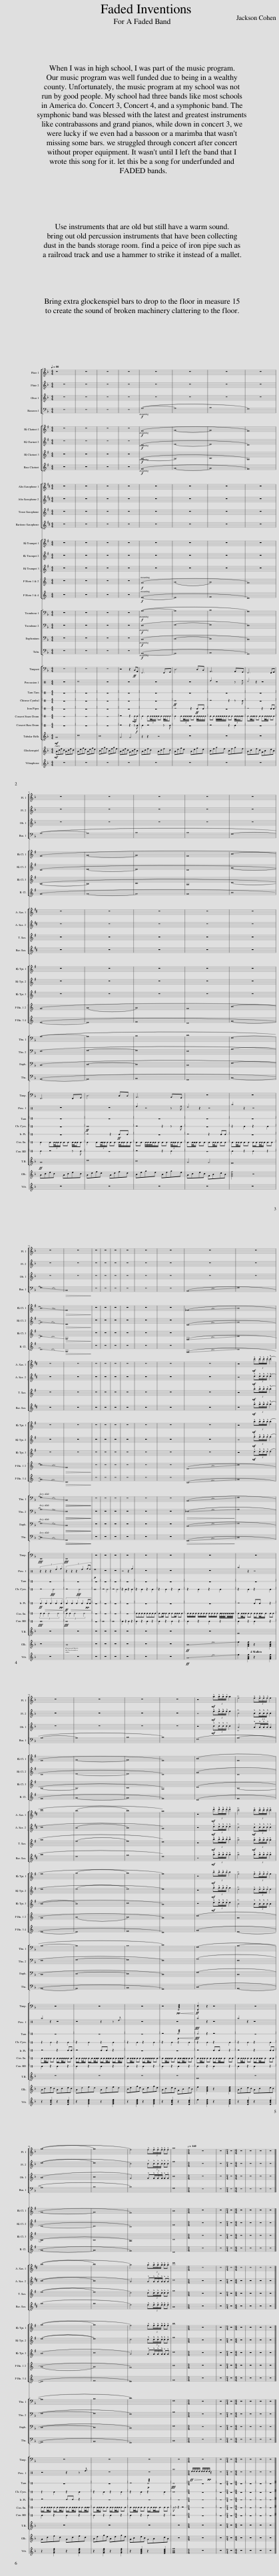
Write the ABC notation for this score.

X:1
%%score [ 1 2 3 4 ] [ 5 6 7 8 ] [ [ 9 10 ] 11 12 ] [ [ 13 14 15 ] [ 16 17 ] ] [ 18 19 20 21 ] [ 22 23 24 25 26 27 28 29 ] 30 31
L:1/8
Q:1/4=80
M:4/4
I:linebreak $
K:F
V:1 treble
V:2 treble
V:3 treble
V:4 bass
V:5 treble transpose=-2
V:6 treble transpose=-2
V:7 treble transpose=-2
V:8 treble transpose=-14
V:9 treble transpose=-9
V:10 treble transpose=-9
V:11 treble transpose=-14
V:12 treble transpose=-21
V:13 treble transpose=-2
V:14 treble transpose=-2
V:15 treble transpose=-2
V:16 treble transpose=-7
V:17 treble transpose=-7
V:18 bass
V:19 bass
V:20 bass
V:21 bass
V:22 bass
V:23 perc
K:none
V:24 perc stafflines=1
K:none
V:25 perc stafflines=1
K:none
V:26 perc stafflines=1
K:none
V:27 perc stafflines=1
K:none
V:28 perc stafflines=1
K:none
V:29 treble
V:30 treble transpose=24
V:31 treble
V:1
 z8 | z8 | z8 | z8 | z8 | %5
 z8 | z8 | z8 |$ z8 | z8 | %10
 z8 | z8 | z8 |$ z8 | z8 | %15
 z8 | z8 | z8 | z8 | z8 | %20
 z8 | z8 | z8 |$ z8 | z8 | %25
 z8 | z8 | z4!mf! !^!a(3!^!a/!^!a/!^!a/ a2 | !>!e4 !^!e(3!^!e/!^!e/!^!e/ e2 |$ ((f8 | %30
 f8) | e4) !^!e(3!^!e/!^!e/!^!e/ !^!e!^!e | a8 |[M:3/4][Q:1/4=160] z6 | z6 | %35
[M:2/4] z4 |[M:4/4] z8 | z8 | z8 | z8 |] %40
V:2
 z8 | z8 | z8 | z8 | z8 | %5
 z8 | z8 | z8 |$ z8 | z8 | %10
 z8 | z8 | z8 |$ z8 | z8 | %15
 z8 | z8 | z8 | z8 | z8 | %20
 z8 | z8 | z8 |$ z8 | z8 | %25
 z8 | z8 | z4!mf! !^!f(3!^!f/!^!f/!^!f/ f2 | !>!c4 !^!c(3!^!c/!^!c/!^!c/ c2 |$ ((d8 | %30
 d8) | c4) !^!c(3!^!c/!^!c/!^!c/ !^!c!^!c | f8 |[M:3/4] z6 | z6 | %35
[M:2/4] z4 |[M:4/4] z8 | z8 | z8 | z8 |] %40
V:3
 z8 | z8 | z8 | z8 | z8 | %5
 z8 | z8 | z8 |$ z8 | z8 | %10
 z8 | z8 | z8 |$ z8 | z8 | %15
 z8 | z8 | z8 | z8 | z8 | %20
 z8 | z8 | z8 |$ z8 | z8 | %25
 z8 | z8 | z4!mf! !^!c(3!^!c/!^!c/!^!c/ c2 | !>!A4 !^!A(3!^!A/!^!A/!^!A/ A2 |$ (A8 | %30
 B8 | G4) !^!G(3!^!G/!^!G/!^!G/ !^!G!^!G | c8 |[M:3/4] z6 | z6 | %35
[M:2/4] z4 |[M:4/4] z8 | z8 | z8 | z8 |] %40
V:4
 z8 | z8 | z8 | z8 |!f! (A,8- | %5
 A,8 | B,8 | G,8) |$ (A,8- | A,8 | %10
 B,8 | B,8 | F,8- |$ !-(!F,8) |!>(! !-)!B,,8!>)! | %15
 z8 | z8 | z8 | z8 | z8 | %20
 z8 | (!-(!A,,8 | !-)!F,8 |$ A,8- | A,8 | %25
 B,8 | B,8) | (F,8 | A,8- |$ A,8 | %30
 B,8 | B,8) | F,8 |[M:3/4] z6 | z6 | %35
[M:2/4] z4 |[M:4/4] z8 | z8 | z8 | z8 |] %40
V:5
[K:G] z8 | z8 | z8 | z8 |!f! (F8 | %5
 G8- | G8 | F8) |$ (F8 | G8- | %10
 G8 | F8 | B8- |$ !-(!B8) |!>(! !-)!E8!>)! | %15
 z8 | z8 | z8 | z8 | z8 | %20
 z8 | (!-(!_E8 | !-)!B8 |$ F8 | G8- | %25
 G8 | F8) | (B8 | F8 |$ G8- | %30
 G8 | F8) | B8 |[M:3/4] z6 | z6 | %35
[M:2/4] z4 |[M:4/4] z8 | z8 | z8 | z8 |] %40
V:6
[K:G] z8 | z8 | z8 | z8 |!f! (D8 | %5
 E8- | E8 | D8) |$ (D8 | E8- | %10
 E8 | D8 | G8- |$ !-(!G8) |!>(! !-)!C8!>)! | %15
 z8 | z8 | z8 | z8 | z8 | %20
 z8 | (!-(!B,8 | !-)!G8 |$ D8 | E8- | %25
 E8 | D8) | (G8 | D8 |$ E8- | %30
 E8 | D8) | G8 |[M:3/4] z6 | z6 | %35
[M:2/4] z4 |[M:4/4] z8 | z8 | z8 | z8 |] %40
V:7
[K:G] z8 | z8 | z8 | z8 |!f! (B,8- | %5
 B,8 | C8 | A,8) |$ (B,8- | B,8 | %10
 C8 | A,8 | D8- |$ !-(!D8) |!>(! !-)!G,8!>)! | %15
 z8 | z8 | z8 | z8 | z8 | %20
 z8 | (!-(!F,8 | !-)!D8 |$ B,8- | B,8 | %25
 C8 | A,8) | (D8 | B,8- |$ B,8 | %30
 C8 | A,8) | D8 |[M:3/4] z6 | z6 | %35
[M:2/4] z4 |[M:4/4] z8 | z8 | z8 | z8 |] %40
V:8
[K:G] z8 | z8 | z8 | z8 |!f! (F8 | %5
 G8- | G8 | F8) |$ (F8 | G8- | %10
 G8 | F8 | B8 |$ !-(!D8) |!>(! !-)!G,8!>)! | %15
 z8 | z8 | z8 | z8 | z8 | %20
 z8 | (!-(!F,8 | !-)!D8 |$ F8 | G8- | %25
 G8 | F8) | (D8 | F8 |$ G8- | %30
 G8 | F8) | D8 |[M:3/4] z6 | z6 | %35
[M:2/4] z4 |[M:4/4] z8 | z8 | z8 | z8 |] %40
V:9
[K:D] z8 | z8 | z8 | z8 | z8 | %5
 z8 | z8 | z8 |$ z8 | z8 | %10
 z8 | z8 | z8 |$ z8 | z8 | %15
 z8 | z8 | z8 | z8 | z8 | %20
 z8 | z8 | z4!mf! !^!d'(3!^!d'/!^!d'/!^!d'/ (!^!d'2 |$ c'8 | (b8 | %25
 b8) | a8) | z4!mf! !^!d'(3!^!d'/!^!d'/!^!d'/ !^!d'2 | !>!c'4 !^!c'(3!^!c'/!^!c'/!^!c'/ !^!c'2 |$ ((b8 | %30
 b8) | a4) !^!a(3!^!a/!^!a/!^!a/ !^!a!^!a | d'8 |[M:3/4] z6 | z6 | %35
[M:2/4] z4 |[M:4/4] z8 | z8 | z8 | z8 |] %40
V:10
[K:D] z8 | z8 | z8 | z8 | z8 | %5
 z8 | z8 | z8 |$ z8 | z8 | %10
 z8 | z8 | z8 |$ z8 | z8 | %15
 z8 | z8 | z8 | z8 | z8 | %20
 z8 | z8 | z4!mf! !^!d(3!^!d/!^!d/!^!d/ (!^!d2 |$ c8 | (B8 | %25
 B8) | A8) | z4!mf! !^!d(3!^!d/!^!d/!^!d/ !^!d2 | !>!c4!mf! !^!c(3!^!c/!^!c/!^!c/ !^!c2 |$ ((B8 | %30
 B8) | A4) !^!A(3!^!A/!^!A/!^!A/ !^!A!^!A | d8 |[M:3/4] z6 | z6 | %35
[M:2/4] z4 |[M:4/4] z8 | z8 | z8 | z8 |] %40
V:11
[K:G] z8 | z8 | z8 | z8 | z8 | %5
 z8 | z8 | z8 |$ z8 | z8 | %10
 z8 | z8 | z8 |$ z8 | z8 | %15
 z8 | z8 | z8 | z8 | z8 | %20
 z8 | z8 | z4!mf! !^!b(3!^!b/!^!b/!^!b/ (!^!b2 |$ a8 | (e8 | %25
 e8) | d8) | z4!mf! !^!b(3!^!b/!^!b/!^!b/ !^!b2 | !>!a4!mf! !^!a(3!^!a/!^!a/!^!a/ !^!a2 |$ ((e8 | %30
 e8) | d4) !^!d(3!^!d/!^!d/!^!d/ !^!d!^!d | g8 |[M:3/4] z6 | z6 | %35
[M:2/4] z4 |[M:4/4] z8 | z8 | z8 | z8 |] %40
V:12
[K:D] z8 | z8 | z8 | z8 | z8 | %5
 z8 | z8 | z8 |$ z8 | z8 | %10
 z8 | z8 | z8 |$ z8 | z8 | %15
 z8 | z8 | z8 | z8 | z8 | %20
 z8 | z8 | z4!mf! !^!a(3!^!a/!^!a/!^!a/ (!^!a2 |$ a8 | e8 | %25
 g8 | e8) | z4!mf! !^!a(3!^!a/!^!a/!^!a/ !^!a2 | !>!a4 !^!a(3!^!a/!^!a/!^!a/ !^!a2 |$ (g8 | %30
 g8 | e4) !^!e(3!^!e/!^!e/!^!e/ !^!e!^!e | A8 |[M:3/4] z6 | z6 | %35
[M:2/4] z4 |[M:4/4] z8 | z8 | z8 | z8 |] %40
V:13
[K:G] z8 | z8 | z8 | z8 | z8 | %5
 z8 | z8 | z8 |$ z8 | z8 | %10
 z8 | z8 | z8 |$ z8 | z8 | %15
 z8 | z8 | z8 | z8 | z8 | %20
 z8 | z8 | z4!mf! !^!b(3!^!b/!^!b/!^!b/ (b2 |$ f8 | (g8 | %25
 g8) | f8) | z4!mf! !^!b(3!^!b/!^!b/!^!b/ b2 | !>!f4 !^!f(3!^!f/!^!f/!^!f/ f2 |$ ((g8 | %30
 g8) | f4) !^!f(3!^!f/!^!f/!^!f/ !^!f!^!f | b8 |[M:3/4] z6 | z6 | %35
[M:2/4] z4 |[M:4/4] z8 | z8 | z8 | z8 |] %40
V:14
[K:G] z8 | z8 | z8 | z8 | z8 | %5
 z8 | z8 | z8 |$ z8 | z8 | %10
 z8 | z8 | z8 |$ z8 | z8 | %15
 z8 | z8 | z8 | z8 | z8 | %20
 z8 | z8 | z4!mf! !^!g(3!^!g/!^!g/!^!g/ (g2 |$ d8 | (e8 | %25
 e8) | d8) | z4!mf! !^!g(3!^!g/!^!g/!^!g/ g2 | !>!d4 !^!d(3!^!d/!^!d/!^!d/ d2 |$ ((e8 | %30
 e8)) | d4 !^!d(3!^!d/!^!d/!^!d/ !^!d!^!d | g8 |[M:3/4] z6 | z6 | %35
[M:2/4] z4 |[M:4/4] z8 | z8 | z8 | z8 |] %40
V:15
[K:G] z8 | z8 | z8 | z8 | z8 | %5
 z8 | z8 | z8 |$ z8 | z8 | %10
 z8 | z8 | z8 |$ z8 | z8 | %15
 z8 | z8 | z8 | z8 | z8 | %20
 z8 | z8 | z4!mf! !^!d(3!^!d/!^!d/!^!d/ (d2 |$ (B8 | B8) | %25
 c8 | A8) | z4!mf! !^!d(3!^!d/!^!d/!^!d/ d2 | !>!B4 !^!B(3!^!B/!^!B/!^!B/ B2 |$ (B8 | %30
 c8 | A4) !^!A(3!^!A/!^!A/!^!A/ !^!A!^!A | d8 |[M:3/4] z6 | z6 | %35
[M:2/4] z4 |[M:4/4] z8 | z8 | z8 | z8 |] %40
V:16
[K:C] z8 | z8 | z8 | z8 |!f! (G8 | %5
 (A8 | A8) | G8) |$ (G8 | (A8 | %10
 A8) | G8 | c8- |$ !-(!c8) |!>(! !-)!F8!>)! | %15
 z8 | z8 | z8 | z8 | z8 | %20
 z8 | (!-(!D8 | !-)!c8 |$ G8 | (A8 | %25
 A8) | G8) | (c8 | G8 |$ (A8 | %30
 A8) | G8) | c8 |[M:3/4] z6 | z6 | %35
[M:2/4] z4 |[M:4/4] z8 | z8 | z8 | z8 |] %40
V:17
[K:C] z8 | z8 | z8 | z8 |!f! (E8- | %5
 E8 | F8 | D8) |$ (E8- | E8 | %10
 F8 | D8 | G8- |$ !-(!G8) |!>(! !-)!C8!>)! | %15
 z8 | z8 | z8 | z8 | z8 | %20
 z8 | (!-(!B,8 | !-)!G8 |$ E8- | E8 | %25
 F8 | D8) | (G8 | E8- |$ E8 | %30
 F8 | D8) | G8 |[M:3/4] z6 | z6 | %35
[M:2/4] z4 |[M:4/4] z8 | z8 | z8 | z8 |] %40
V:18
 z8 | z8 | z8 | z8 |!f! (A,8- | %5
 A,8 | B,8 | G,8) |$ (A,8- | A,8 | %10
 B,8 | C8 | F,8- |$ !-(!F,8) |!>(!!>(! !-)!B,,8!>)!!>)! | %15
 z8 | z8 | z8 | z8 | z8 | %20
 z8 | (!-(!A,,8 | !-)!F,8 |$ A,8- | A,8 | %25
 B,8 | C8) | (F,8 | A,8- |$ A,8 | %30
 B,8 | C8) | F,8 |[M:3/4] z6 | z6 | %35
[M:2/4] z4 |[M:4/4] z8 | z8 | z8 | z8 |] %40
V:19
 z8 | z8 | z8 | z8 |!f! (E,8 | %5
 F,8- | F,8 | E,8) |$ (E,8 | F,8- | %10
 F,8 | E,8 | A,8- |$ !-(!A,8) |!>(!!>(! !-)!D,8!>)!!>)! | %15
 z8 | z8 | z8 | z8 | z8 | %20
 z8 |!>(! (!-(!_D,8!>)! | !-)!A,8 |$ E,8 | F,8- | %25
 F,8 | E,8) | (A,8 | E,8 |$ F,8- | %30
 F,8 | E,8) | A,8 |[M:3/4] z6 | z6 | %35
[M:2/4] z4 |[M:4/4] z8 | z8 | z8 | z8 |] %40
V:20
 z8 | z8 | z8 | z8 |!f! (C,8 | %5
 D,8- | D,8 | C,8) |$ (C,8 | D,8- | %10
 D,8 | C,8 | F,8- |$ !-(!F,8) |!>(!!>(! !-)!B,,8!>)!!>)! | %15
 z8 | z8 | z8 | z8 | z8 | %20
 z8 | (!-(!A,,8 | !-)!F,8 |$ C,8 | D,8- | %25
 D,8 | C,8) | (F,8 | C,8 |$ D,8- | %30
 D,8 | C,8) | F,8 |[M:3/4] z6 | z6 | %35
[M:2/4] z4 |[M:4/4] z8 | z8 | z8 | z8 |] %40
V:21
 z8 | z8 | z8 | z8 |!f! (A,,8- | %5
 A,,8 | B,,8 | G,,8) |$ (A,,8- | A,,8 | %10
 B,,8 | G,,8 | C,8- |$ !-(!C,8) |!>(!!>(! !-)!F,,8!>)!!>)! | %15
 z8 | z8 | z8 | z8 | z8 | %20
 z8 |!>(! (!-(!E,,8!>)! | !-)!C,8 |$ A,,8- | A,,8 | %25
 B,,8 | G,,8) | (C,8 | A,,8- |$ A,,8 | %30
 B,,8 | G,,8) | C,8 |[M:3/4] z6 | z6 | %35
[M:2/4] z4 |[M:4/4] z8 | z8 | z8 | z8 |] %40
V:22
 z8 | z8 | z8 | z4 z2!ff! C,A,, | F,,6 F,,G,, | %5
 D,6 D,C, | A,,6 A,,G,, | F,,6 F,,G,, |$ F,,6 F,,G,, | D,6 D,C, | %10
 A,,6 A,,G,, | z8 | z8 |$!fff! F,,8 |!fff! F,,8 | %15
 z8 | z8 | z8 | z8 | z8 | %20
 z8 | z8 | z8 |$ z8 | z8 | %25
 z8 | z4!pp!!<(! !////!F,,4!<)! |!ff! [F,,F,]2 z2 z4 | z8 |$ z8 | %30
 z8 | z8 | z8 |[M:3/4] z6 | z6 | %35
[M:2/4] z4 |[M:4/4] z8 | z8 | z8 | z8 |] %40
V:23
[K:C] z8 | ^d8 | z8 | z8 | z8 | %5
 z8 | _e2 z4 z e | ^d2 z2 z4 |$ z8 | z8 | %10
 _e2 z4 z e | ^d2 z2 z4 | ^a2 z2 z4 |$ (5:4:5z2 z2 z2 _e2 _f2 | (5:4:6z2 z2 z2 _e2 _fe | %15
!p! _e8 | z8 | z8 | z4 z2 _f2 | z8 | %20
 z8 | z8 | ^a2 z2 z4 |$ ^a2 z2 z4 | z4 z2 z _e | %25
 z8 | z8 |!fff! ^a2 z2 z4 | ^a2 z2 z4 |$ z4 z2 z _e | %30
 z8 | z8 | ^a8 |[M:3/4]!ff!!>(! _d/_d/_d/_d/ _d/_d/_d/!pp!_d/ z2!>)! | z6 | %35
[M:2/4] z4 |[M:4/4] z8 | z8 | z8 | z8 |] %40
V:24
[K:C] z8 | z8 | z8 | z8 | z8 | %5
 z8 | z8 | z8 |$ z8 | z8 | %10
 z8 | z8 | z8 |$ z8 | z8 | %15
 z8 | z8 | z8 | z8 | z8 | %20
 z8 | z8 | z8 |$ z8 | z8 | %25
 z8 | z4!p!!<(! !///!^E4!<)! |!fff! ^E2 z2 z4 | z8 |$ z8 | %30
 z8 | z4!p! !///!^E4 |!fff! ^E8 |[M:3/4] z6 | z6 | %35
[M:2/4] z4 |[M:4/4] z8 | z8 | z8 | z8 |] %40
V:25
[K:C] z8 | z8 | z8 | z8 | z8 | %5
!ff! E8 | z4 z2 z E | z8 |$ z8 |!ff! E8 | %10
 z4 z2 z E | z8 | z2 E2 z2 E2 |$ z4!fff! E4 | z4!fff! E4 | %15
 E8 | z4 E4 | z4 E4 | z2 E2 z2 E2 | z2 E2 z2 E2 | %20
 z2 E2 z2 E2 | z2 E2 z2 E2 | z2 E2 z2 E2 |$ z2 E2 z2 E2 | z2 E2 z2 E2 | %25
 z2 E2 z2 E2 | z2 E2 z2 E2 | z2 E2 z2 E2 | z2 E2 z2 E2 |$ z2 E2 z2 E2 | %30
 z2 E2 z2 E2 | z2 E2 z2 E2 | E8 |[M:3/4] z6 | z6 | %35
[M:2/4] z4 |[M:4/4] z8 | z8 | z8 | z8 |] %40
V:26
[K:C] z8 | z8 | z8 | z8 | z8 | %5
 z4 z2!ff! EE | z8 | z4 z2 EE |$ z8 | z4 z2!ff! EE | %10
 z8 | z4 z2 EE | z8 |$!ff! (5:4:5E2!>(! E2 E2 E2!pp! E2!>)! |!ff! (5:4:6E2!>(! E2 E2 E2!pp! EE!>)! | %15
 z8 | z8 | z8 | z8 | z8 | %20
 z8 | z8 | z4 EE z2 |$ z4 z2 EE | z4 EE z2 | %25
 z8 | z8 | z4 EE z2 | z4 z2 EE |$ z4 EE z2 | %30
 z8 | z8 | z8 |[M:3/4] z6 | z6 | %35
[M:2/4] z4 |[M:4/4] z8 | z8 | z8 | z8 |] %40
V:27
[K:C] z8 | z8 | z8 | z4 z2!mp! EE | E2 E(3:2:4E/4E/4E/E/ EE E/4E/4E/E | %5
 E2 E(3:2:4E/4E/4E/E/ EE E/4E/4E/E/E/ | EE E/4E/4E/4E/4E/E/ EE (3:2:4E/4E/4E/E/E | EE/4E/4E/ EE EE/4E/4E/ EE |$ E2 E(3:2:4E/4E/4E/E/ EE E/4E/4E/E | E2 E(3:2:4E/4E/4E/E/ EE E/4E/4E/E/E/ | %10
 EE E/4E/4E/4E/4E/E/ EE (3:2:4E/4E/4E/E/E | EE/4E/4E/ EE EE/4E/4E/ EE | EE/4E/4E/ EE E/E/E/4E/4E/ EE |$ (3:2:4E2 E2 E4 E4 | (3:2:4E2 E2 E4 E4 | %15
 z8 | z8 | z8 | z8 | EEEE EEEE | %20
 EE/E/ EE EE/E/ EE | E/E/E/E/ E/E/E/E/ E/E/E/E/ E/4E/4E/4E/4E/4E/4E/4E/4 | EE/4E/4E/ EE E/E/E/4E/4E/ EE |$ EE/4E/4E/ EE E/E/E/4E/4E/ EE | E/E/E/4E/4E/ E/E/E/4E/4E/ E/E/E/4E/4E/ E/E/E/4E/4E/ | %25
 EE/4E/4E/ EE E/E/E/4E/4E/ EE | EE/4E/4E/ EE E/E/E/4E/4E/ EE | EE/4E/4E/ EE E/E/E/4E/4E/ EE | EE/4E/4E/ EE E/E/E/4E/4E/ EE |$ E/E/E/4E/4E/ E/E/E/4E/4E/ E/E/E/4E/4E/ E/E/E/4E/4E/ | %30
 EE/4E/4E/ EE E/E/E/4E/4E/ EE | EE/4E/4E/ EE E/E/E/4E/4E/ EE | ^E z z2 z4 |[M:3/4] z6 | z6 | %35
[M:2/4] z4 |[M:4/4] z8 | z8 | z8 | z8 |] %40
V:28
[K:C] z8 | z8 | z8 | z4 z2 z!f! E | E2 z4 z E | %5
 z8 | z4 z2 E2 | z8 |$ E2 z4 z E | z8 | %10
 z4 z2 E2 | z8 | E2 z2 E2 z2 |$!fff! E8 |!fff! E8 | %15
 z8 | E8 | E8 | E2 z2 E2 z2 | E2 z2 E2 z2 | %20
 E2 z2 E2 z2 | E2 z2 E2 z2 | E2 z2 E2 z2 |$ E2 z2 E2 z2 | E2 z2 E2 z2 | %25
 E2 z2 E2 z2 | E2 z2 E2 z2 | E2 z2 E2 z2 | E2 z2 E2 z2 |$ E2 z2 E2 z2 | %30
 E2 z2 E2 z2 | E2 z2 E2 z2 | E8 |[M:3/4] z6 | z6 | %35
[M:2/4] z4 |[M:4/4] z8 | z8 | z8 | z8 |] %40
V:29
!mf! A8 | d8 | c8 | A4 G4 | z2 z2 z4 | %5
 z8 | z8 | z8 |$!ff! A8 | d8 | %10
 c8 | A4 G4 | F8 |$ z8 | z8 | %15
 z8 | z8 | z8 | z8 | z8 | %20
 z8 | z8 | F8 |$ z8 | z8 | %25
 z8 | z8 | F8 | z8 |$ z8 | %30
 z8 | z8 | z8 |[M:3/4] z6 | z6 | %35
[M:2/4] z4 |[M:4/4] z8 | z8 | z8 | z8 |] %40
V:30
!mf! Acec Acec | Adfd Adfd | Bege Bege | Acec GBdB | Acec Acec | %5
 Adfd Adfd | Bege Bege | Acec GBdB |$ Acec Acec | Adfd Adfd | %10
 Bege Bege | Acec GBdB | [FAcf]4 z4 |$ z8 | B8 | %15
 z8 | z8 | z8 | z8 | z8 | %20
 z8 |!ff! !-(!A8 | !-)!f2 [FAcf]2 z2 [FAcf]2 |$ Acec Acec | Adfd Adfd | %25
 Bege Bege | Acec GBdB | f2 [FAcf]2 z2 [FAcf]2 | Acec Acec |$ Adfd Adfd | %30
 Bege Bege | Acec GBdB | z8 |[M:3/4] z6 | z6 | %35
[M:2/4] z4 |[M:4/4] z8 | z8 | z8 | z8 |] %40
V:31
 z8 | z8 | z8 | z8 | z8 | %5
 z8 | z8 | z8 |$ z8 | z8 | %10
 z8 | z8 | z8 |$ z8 | z8 | %15
 z8 | z8 | z8 | z8 | z8 | %20
 z8 |!ff! !-(!A8 | !-)!f2 [FAcf]2 z2 [FAcf]2 |$ z2 [EAce]2 z2 [EAce]2 | z2 [FAdf]2 z2 [FAdf]2 | %25
 z2 [FAdf]2 z2 [FAdf]2 | z2 [EAce]2 z2 [EAce]2 | f2 [FAcf]2 z2 [FAcf]2 | z2 [EAce]2 z2 [EAce]2 |$ z2 [FAdf]2 z2 [FAdf]2 | %30
 z2 [FAdf]2 z2 [FAdf]2 | z2 [EAce]2 z2 [EAce]2 | [FAcf]8 |[M:3/4] z6 | z6 | %35
[M:2/4] z4 |[M:4/4] z8 | z8 | z8 | z8 |] %40
